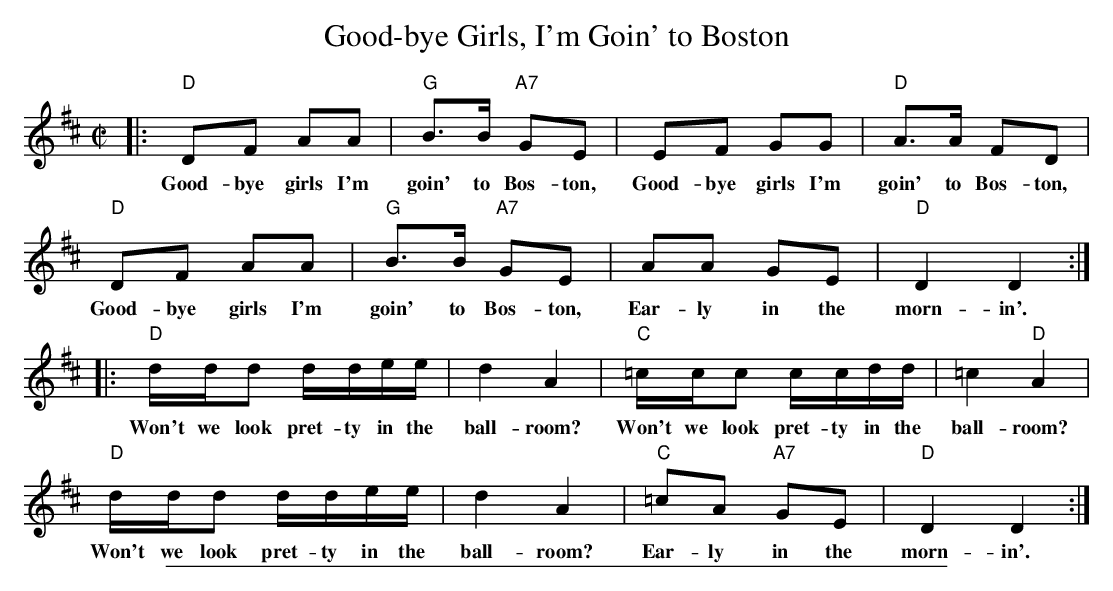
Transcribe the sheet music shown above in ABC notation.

X:1
T: Good-bye Girls, I'm Goin' to Boston
M: C|
L: 1/16
K: D
|:\
"D"D2F2 A2A2 | "G"B3B "A7"G2E2 | E2F2 G2G2 | "D"A3A F2D2 |
w: Good-bye girls I'm goin' to Bos-ton,  Good-bye girls I'm goin' to Bos-ton,
"D"D2F2 A2A2 | "G"B3B "A7"G2E2 | A2A2 G2E2 | "D"D4  D4 :|
w: Good-bye girls I'm goin' to Bos-ton,  Ear-ly in the morn-in'.
|:\
"D"ddd2 ddee | d4 A4 | "C"=ccc2     ccdd |   =c4 "D"A4 |
w: Won't we look pret-ty in the ball-room?   Won't we look pret-ty in the ball-room?
"D"ddd2 ddee | d4 A4 | "C"=c2A2 "A7"G2E2 | "D"D4    D4 :|
w: Won't we look pret-ty in the ball-room?   Ear-ly in the morn-in'.
